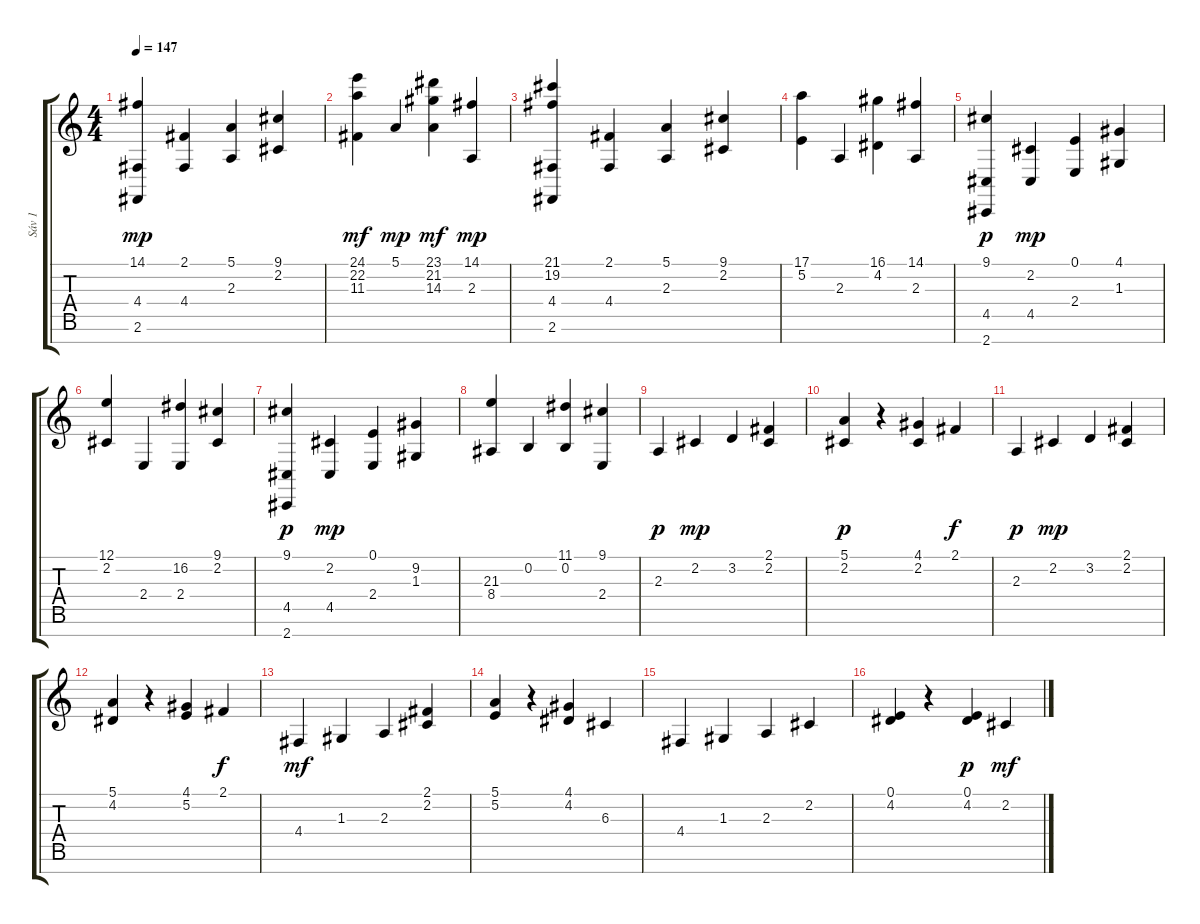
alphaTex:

\track ("Sáv 1" "Sáv 1") {instrument orchestralharp}
\staff {score tabs}
\tuning (E4 B3 G3 D3 A2 E2 B1) {hide}
\ts (4 4)
\tempo 147
\clef g2
\ks c
(14.1 4.4 2.6).4{dy mp} (2.1 4.4).4 (5.1 2.3).4 (9.1 2.2).4 |
(24.1 22.2 11.3).4{dy mf} 5.1.4{dy mp} (23.1 21.2 14.3).4{dy mf} (14.1 2.3).4{dy mp} |
(21.1 19.2 4.4 2.6).4 (2.1 4.4).4 (5.1 2.3).4 (9.1 2.2).4 |
(17.1 5.2).4 2.3.4 (16.1 4.2).4 (14.1 2.3).4 |
(9.1 4.5 2.7).4{dy p} (2.2 4.5).4{dy mp} (0.1 2.4).4 (4.1 1.3).4 |
(12.1 2.2).4 2.4.4 (16.2 2.4).4 (9.1 2.2).4 |
(9.1 4.5 2.7).4{dy p} (2.2 4.5).4{dy mp} (0.1 2.4).4 (9.2 1.3).4 |
(21.3 8.4).4 0.2.4 (11.1 0.2).4 (9.1 2.4).4 |
2.3.4{dy p} 2.2.4{dy mp} 3.2.4 (2.1 2.2).4 |
(5.1 2.2).4{dy p} r.4 (4.1 2.2).4 2.1.4{dy f} |
2.3.4{dy p} 2.2.4{dy mp} 3.2.4 (2.1 2.2).4 |
(5.1 4.2).4 r.4 (4.1 5.2).4 2.1.4{dy f} |
4.4.4{dy mf} 1.3.4 2.3.4 (2.1 2.2).4 |
(5.1 5.2).4 r.4 (4.1 4.2).4 6.3.4 |
4.4.4 1.3.4 2.3.4 2.2.4 |
(0.1 4.2).4 r.4 (0.1 4.2).4{dy p} 2.2.4{dy mf}
